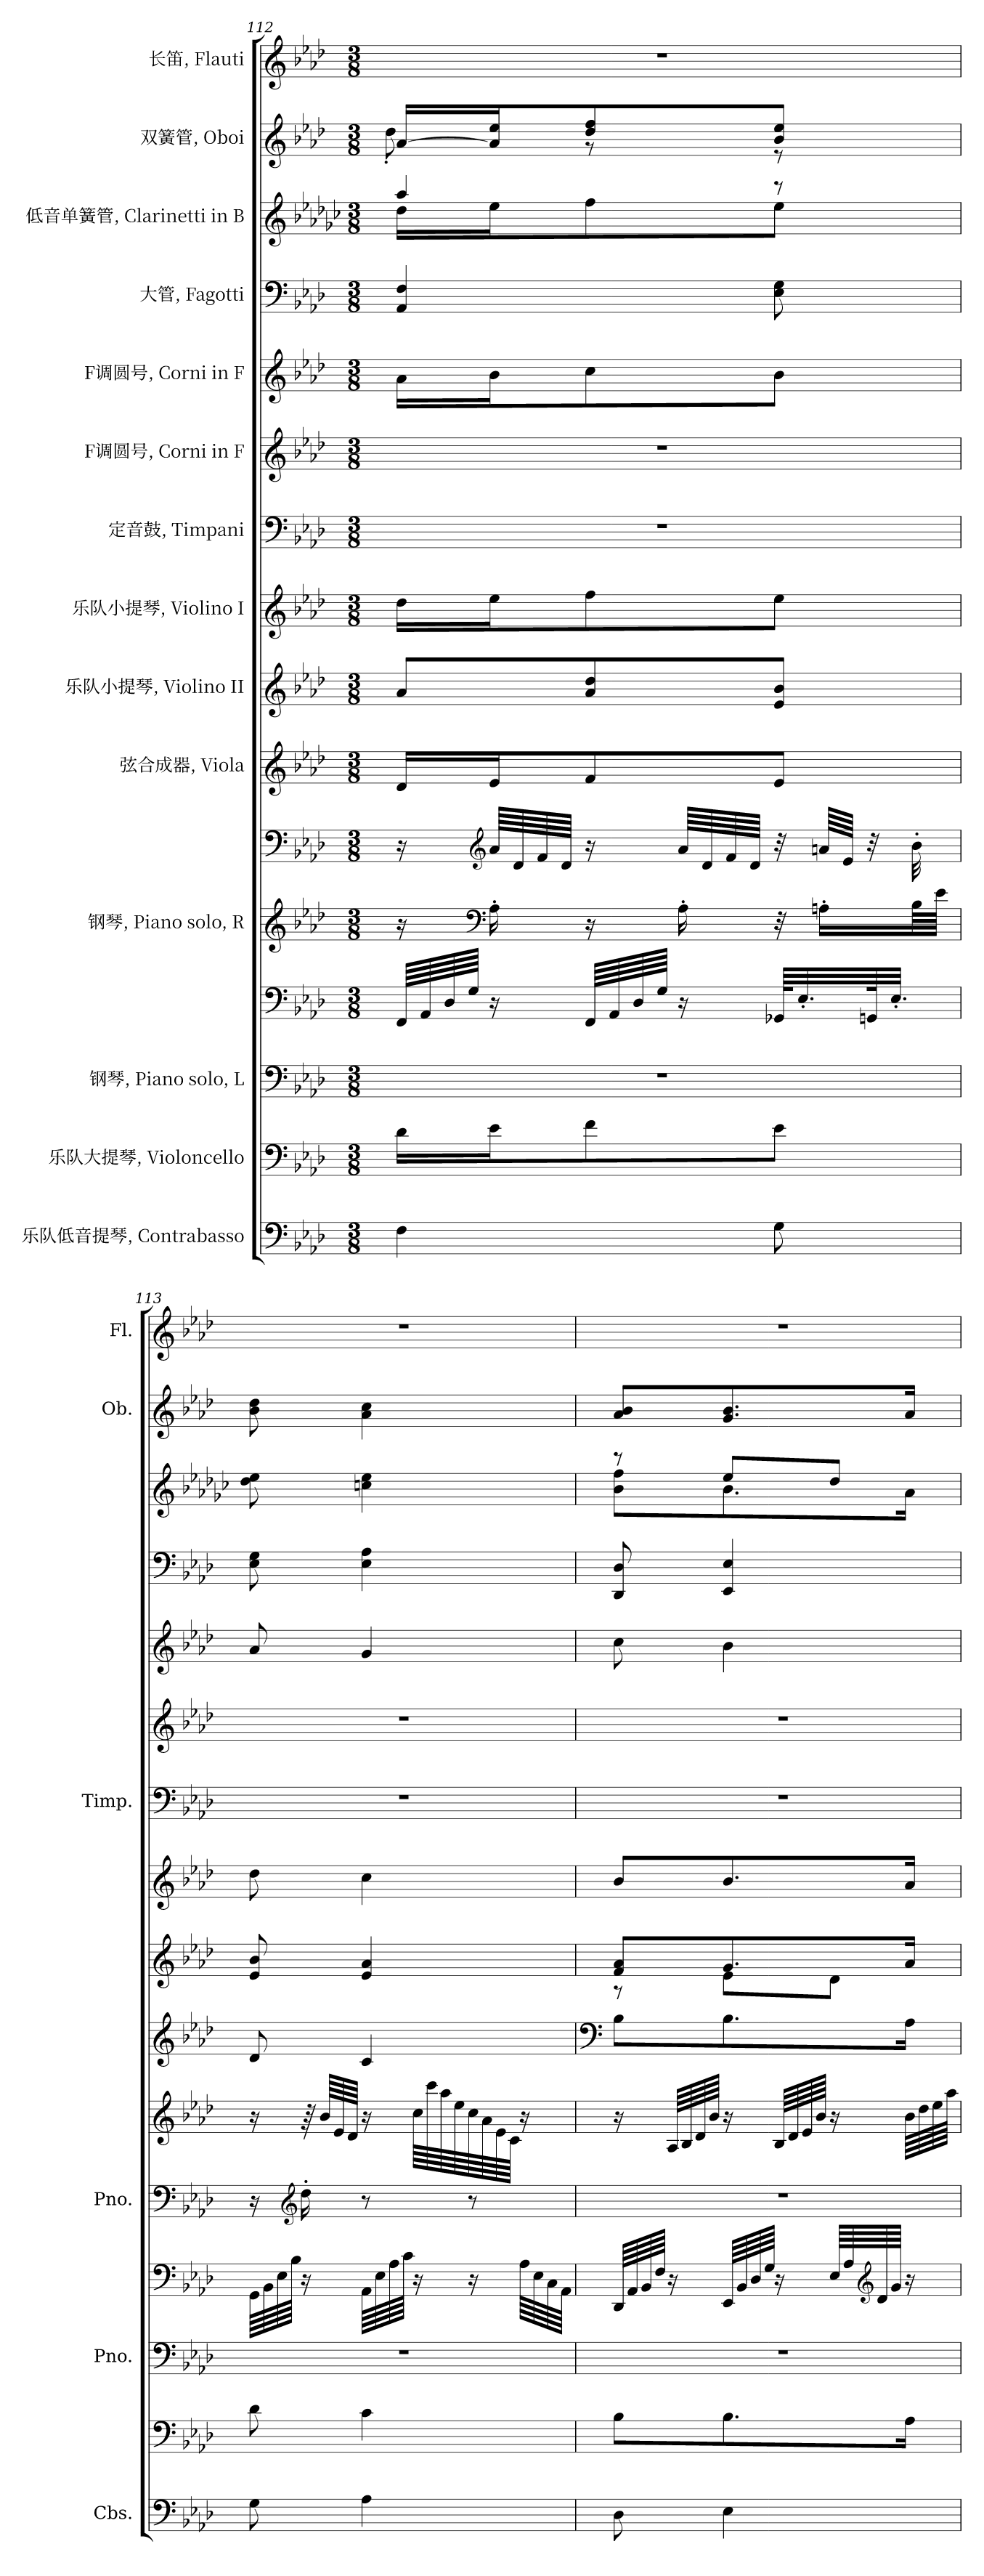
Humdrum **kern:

**kern	**kern	**kern	**kern	**kern	**kern	**kern	**kern	**kern	**kern	**kern	**kern	**kern	**kern	**kern	**kern
*part14	*part13	*part12	*part12	*part11	*part11	*part10	*part9	*part8	*part7	*part6	*part5	*part4	*part3	*part2	*part1
*staff16	*staff15	*staff14	*staff13	*staff12	*staff11	*staff10	*staff9	*staff8	*staff7	*staff6	*staff5	*staff4	*staff3	*staff2	*staff1
*I"乐队低音提琴, Contrabasso	*I"乐队大提琴, Violoncello	*I"钢琴, Piano solo, L	*	*I"钢琴, Piano solo, R	*	*I"弦合成器, Viola	*I"乐队小提琴, Violino II	*I"乐队小提琴, Violino I	*I"定音鼓, Timpani	*I"F调圆号, Corni in F	*I"F调圆号, Corni in F	*I"大管, Fagotti	*I"低音单簧管, Clarinetti in B	*I"双簧管, Oboi	*I"长笛, Flauti
*I'Cbs.	*	*I'Pno.	*	*I'Pno.	*	*	*	*	*I'Timp.	*	*	*	*	*I'Ob.	*I'Fl.
!!LO:PB:g=z
*clefF4	*clefF4	*clefF4	*clefF4	*clefG2	*clefF4	*clefG2	*clefG2	*clefG2	*clefF4	*clefG2	*clefG2	*clefF4	*clefG2	*clefG2	*clefG2
*ITrd7c12	*	*	*	*	*	*	*	*	*	*ITrd4c7	*ITrd4c7	*	*ITrd8c14	*	*
*k[b-e-a-d-]	*k[b-e-a-d-]	*k[b-e-a-d-]	*k[b-e-a-d-]	*k[b-e-a-d-]	*k[b-e-a-d-]	*k[b-e-a-d-]	*k[b-e-a-d-]	*k[b-e-a-d-]	*k[b-e-a-d-]	*k[b-e-a-d-g-]	*k[b-e-a-d-g-]	*k[b-e-a-d-]	*k[b-e-a-d-g-c-]	*k[b-e-a-d-]	*k[b-e-a-d-]
*M3/8	*M3/8	*M3/8	*M3/8	*M3/8	*M3/8	*M3/8	*M3/8	*M3/8	*M3/8	*M3/8	*M3/8	*M3/8	*M3/8	*M3/8	*M3/8
*MM26	*MM26	*MM26	*MM26	*MM26	*MM26	*MM26	*MM26	*MM26	*MM26	*MM26	*MM26	*MM26	*MM26	*MM26	*MM26
=112	=112	=112	=112	=112	=112	=112	=112	=112	=112	=112	=112	=112	=112	=112	=112
*	*	*	*	*	*	*	*	*	*	*	*	*	*^	*^	*
4FF\	16d-\LL	4.r	64FF/LLLL	16r	16r	16d-/LL	8a-/L	16dd-\LL	4.r	4.r	16d-\LL	4AA-/ 4F/	4a-/	16d-\LL	[16a-/LL	8dd-'\	4.r
.	.	.	64AA-/	.	.	.	.	.	.	.	.	.	.	.	.	.	.
.	.	.	64D-/	.	.	.	.	.	.	.	.	.	.	.	.	.	.
.	.	.	64G/JJJJ	.	.	.	.	.	.	.	.	.	.	.	.	.	.
*	*	*	*	*clefF4	*clefG2	*	*	*	*	*	*	*	*	*	*	*	*
.	16e-\J	.	16r	16A-'\	64a-/LLLL	16e-/J	.	16ee-\J	.	.	16e-\J	.	.	16e-\J	16a-/] 16ee-/J	.	.
.	.	.	.	.	64d-/	.	.	.	.	.	.	.	.	.	.	.	.
.	.	.	.	.	64f/	.	.	.	.	.	.	.	.	.	.	.	.
.	.	.	.	.	64d-/JJJJ	.	.	.	.	.	.	.	.	.	.	.	.
.	8f\	.	64FF/LLLL	16r	16r	8f/	8a-/ 8dd-/	8ff\	.	.	8f\	.	.	8f\	8dd-/ 8ff/	8r	.
.	.	.	64AA-/	.	.	.	.	.	.	.	.	.	.	.	.	.	.
.	.	.	64D-/	.	.	.	.	.	.	.	.	.	.	.	.	.	.
.	.	.	64G/JJJJ	.	.	.	.	.	.	.	.	.	.	.	.	.	.
.	.	.	16r	16A-'\	64a-/LLLL	.	.	.	.	.	.	.	.	.	.	.	.
.	.	.	.	.	64d-/	.	.	.	.	.	.	.	.	.	.	.	.
.	.	.	.	.	64f/	.	.	.	.	.	.	.	.	.	.	.	.
.	.	.	.	.	64d-/JJJJ	.	.	.	.	.	.	.	.	.	.	.	.
8GG\	8e-\J	.	64GG-X/KLLL	32r	32r	8e-/J	8e-/ 8b-/J	8ee-\J	.	.	8e-\J	8E-\ 8G\	8r	8e-\J	8b-/ 8ee-/J	8r	.
.	.	.	32.E-'/	.	.	.	.	.	.	.	.	.	.	.	.	.	.
.	.	.	.	16An'\LL	64an/LLLL	.	.	.	.	.	.	.	.	.	.	.	.
.	.	.	.	.	64e-/JJJJ	.	.	.	.	.	.	.	.	.	.	.	.
.	.	.	64GGn/K	.	32r	.	.	.	.	.	.	.	.	.	.	.	.
.	.	.	32.E-'/JJJ	.	.	.	.	.	.	.	.	.	.	.	.	.	.
.	.	.	.	64B-\LL	32b-'\	.	.	.	.	.	.	.	.	.	.	.	.
.	.	.	.	64e-\JJJJ	.	.	.	.	.	.	.	.	.	.	.	.	.
*	*	*	*	*	*	*	*	*	*	*	*	*	*v	*v	*	*	*
*	*	*	*	*	*	*	*	*	*	*	*	*	*	*v	*v	*
!!LO:PB:g=z
=113	=113	=113	=113	=113	=113	=113	=113	=113	=113	=113	=113	=113	=113	=113	=113
*	*	*	*	*	*	*	*	*	*	*	*	*	*	*	*MM26
8GG\	8d-\	4.r	64GG\LLLL	16r	16r	8d-/	8e-/ 8b-/	8dd-\	4.r	4.r	8d-/	8E-\ 8G\	8d-\ 8e-\	8b-\ 8dd-\	4.r
.	.	.	64BB-\	.	.	.	.	.	.	.	.	.	.	.	.
.	.	.	64E-\	.	.	.	.	.	.	.	.	.	.	.	.
.	.	.	64B-\JJJJ	.	.	.	.	.	.	.	.	.	.	.	.
*	*	*	*	*clefG2	*	*	*	*	*	*	*	*	*	*	*
.	.	.	16r	16dd-'\	64r	.	.	.	.	.	.	.	.	.	.
.	.	.	.	.	64b-/LLLL	.	.	.	.	.	.	.	.	.	.
.	.	.	.	.	64e-/	.	.	.	.	.	.	.	.	.	.
.	.	.	.	.	64d-/JJJJ	.	.	.	.	.	.	.	.	.	.
4AA-\	4c\	.	64AA-\LLLL	8r	16r	4c/	4e-/ 4a-/	4cc\	.	.	4c/	4E-\ 4A-\	4cn\ 4e-\	4a-\ 4cc\	.
.	.	.	64E-\	.	.	.	.	.	.	.	.	.	.	.	.
.	.	.	64A-\	.	.	.	.	.	.	.	.	.	.	.	.
.	.	.	64c\JJJJ	.	.	.	.	.	.	.	.	.	.	.	.
.	.	.	16r	.	64cc\LLLL	.	.	.	.	.	.	.	.	.	.
.	.	.	.	.	64ccc\	.	.	.	.	.	.	.	.	.	.
.	.	.	.	.	64aa-\	.	.	.	.	.	.	.	.	.	.
.	.	.	.	.	64ee-\	.	.	.	.	.	.	.	.	.	.
.	.	.	16r	8r	64cc\	.	.	.	.	.	.	.	.	.	.
.	.	.	.	.	64a-\	.	.	.	.	.	.	.	.	.	.
.	.	.	.	.	64e-\	.	.	.	.	.	.	.	.	.	.
.	.	.	.	.	64c\JJJJ	.	.	.	.	.	.	.	.	.	.
.	.	.	64A-\LLLL	.	16r	.	.	.	.	.	.	.	.	.	.
.	.	.	64E-\	.	.	.	.	.	.	.	.	.	.	.	.
.	.	.	64C\	.	.	.	.	.	.	.	.	.	.	.	.
.	.	.	64AA-\JJJJ	.	.	.	.	.	.	.	.	.	.	.	.
!!LO:PB:g=z
=114	=114	=114	=114	=114	=114	=114	=114	=114	=114	=114	=114	=114	=114	=114	=114
*	*	*	*	*	*	*clefF4	*	*	*	*	*	*	*	*	*
*	*	*	*	*	*	*	*	*	*	*	*	*	*	*	*MM26
*	*	*	*	*	*	*	*^	*	*	*	*	*	*^	*	*
8DD-\	8B-\L	4.r	64DD-/LLLL	4.r	16r	8B-\L	8f/ 8a-/L	8r	8b-/L	4.r	4.r	8f\	8DD-/ 8D-/	8r	8B-\ 8f\L	8a-/ 8b-/L	4.r
.	.	.	64AA-/	.	.	.	.	.	.	.	.	.	.	.	.	.	.
.	.	.	64BB-/	.	.	.	.	.	.	.	.	.	.	.	.	.	.
.	.	.	64F/JJJJ	.	.	.	.	.	.	.	.	.	.	.	.	.	.
.	.	.	16r	.	64A-/LLLL	.	.	.	.	.	.	.	.	.	.	.	.
.	.	.	.	.	64B-/	.	.	.	.	.	.	.	.	.	.	.	.
.	.	.	.	.	64d-/	.	.	.	.	.	.	.	.	.	.	.	.
.	.	.	.	.	64b-/JJJJ	.	.	.	.	.	.	.	.	.	.	.	.
4EE-\	8.B-\	.	64EE-/LLLL	.	16r	8.B-\	8.g/	8e-\L	8.b-/	.	.	4e-\	4EE-/ 4E-/	8e-/L	8.B-\	8.g/ 8.b-/	.
.	.	.	64BB-/	.	.	.	.	.	.	.	.	.	.	.	.	.	.
.	.	.	64D-/	.	.	.	.	.	.	.	.	.	.	.	.	.	.
.	.	.	64G/JJJJ	.	.	.	.	.	.	.	.	.	.	.	.	.	.
.	.	.	16r	.	64B-/LLLL	.	.	.	.	.	.	.	.	.	.	.	.
.	.	.	.	.	64d-/	.	.	.	.	.	.	.	.	.	.	.	.
.	.	.	.	.	64e-/	.	.	.	.	.	.	.	.	.	.	.	.
.	.	.	.	.	64b-/JJJJ	.	.	.	.	.	.	.	.	.	.	.	.
.	.	.	64E-/LLLL	.	16r	.	.	8d-\J	.	.	.	.	.	8d-/J	.	.	.
.	.	.	64A-/	.	.	.	.	.	.	.	.	.	.	.	.	.	.
*	*	*	*clefG2	*	*	*	*	*	*	*	*	*	*	*	*	*	*
.	.	.	64d-/	.	.	.	.	.	.	.	.	.	.	.	.	.	.
.	.	.	64g/JJJJ	.	.	.	.	.	.	.	.	.	.	.	.	.	.
.	16A-\Jk	.	16r	.	64b-\LLLL	16A-\Jk	16a-/Jk	.	16a-/Jk	.	.	.	.	.	16A-\Jk	16a-/Jk	.
.	.	.	.	.	64dd-\	.	.	.	.	.	.	.	.	.	.	.	.
.	.	.	.	.	64ee-\	.	.	.	.	.	.	.	.	.	.	.	.
.	.	.	.	.	64aa-\JJJJ	.	.	.	.	.	.	.	.	.	.	.	.
*	*	*	*	*	*	*	*v	*v	*	*	*	*	*	*v	*v	*	*
=	=	=	=	=	=	=	=	=	=	=	=	=	=	=	=
*-	*-	*-	*-	*-	*-	*-	*-	*-	*-	*-	*-	*-	*-	*-	*-
